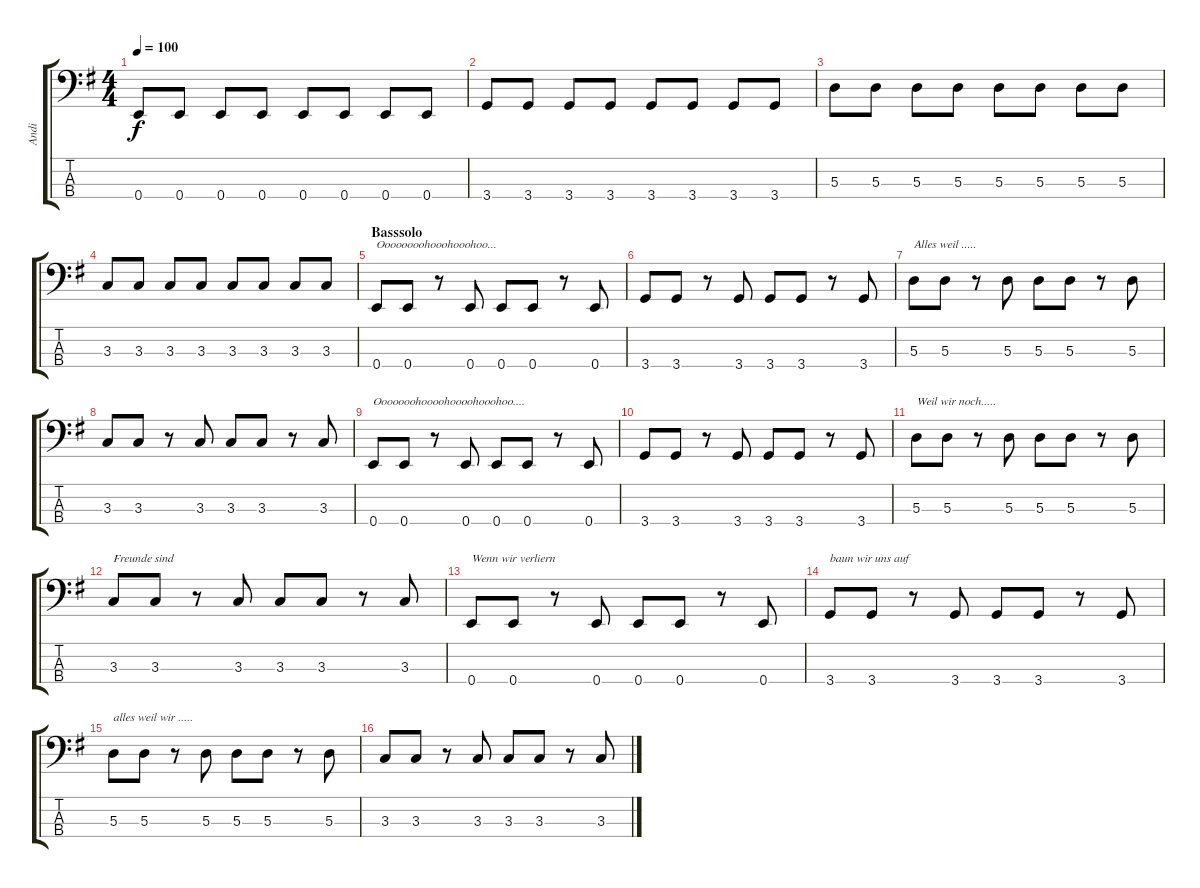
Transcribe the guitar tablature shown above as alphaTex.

\track ("Andi" "Andi") {instrument electricbassfinger}
\staff {score tabs}
\tuning (G2 D2 A1 E1) {hide}
\ts (4 4)
\tempo 100
\clef f4
\ks g
0.4.8{dy f} 0.4.8 0.4.8 0.4.8 0.4.8 0.4.8 0.4.8 0.4.8 |
3.4.8 3.4.8 3.4.8 3.4.8 3.4.8 3.4.8 3.4.8 3.4.8 |
5.3.8 5.3.8 5.3.8 5.3.8 5.3.8 5.3.8 5.3.8 5.3.8 |
3.3.8 3.3.8 3.3.8 3.3.8 3.3.8 3.3.8 3.3.8 3.3.8 |
\section ("" "Basssolo")
0.4.8{txt "Oooooooohooohooohoo..."} 0.4.8 r.8 0.4.8 0.4.8 0.4.8 r.8 0.4.8 |
3.4.8 3.4.8 r.8 3.4.8 3.4.8 3.4.8 r.8 3.4.8 |
5.3.8{txt "Alles weil ....."} 5.3.8 r.8 5.3.8 5.3.8 5.3.8 r.8 5.3.8 |
3.3.8 3.3.8 r.8 3.3.8 3.3.8 3.3.8 r.8 3.3.8 |
0.4.8{txt "Ooooooohoooohoooohooohoo...."} 0.4.8 r.8 0.4.8 0.4.8 0.4.8 r.8 0.4.8 |
3.4.8 3.4.8 r.8 3.4.8 3.4.8 3.4.8 r.8 3.4.8 |
5.3.8{txt "Weil wir noch....."} 5.3.8 r.8 5.3.8 5.3.8 5.3.8 r.8 5.3.8 |
3.3.8{txt "Freunde sind"} 3.3.8 r.8 3.3.8 3.3.8 3.3.8 r.8 3.3.8 |
0.4.8{txt "Wenn wir verliern  "} 0.4.8 r.8 0.4.8 0.4.8 0.4.8 r.8 0.4.8 |
3.4.8{txt "baun wir uns auf"} 3.4.8 r.8 3.4.8 3.4.8 3.4.8 r.8 3.4.8 |
5.3.8{txt "alles weil wir ....."} 5.3.8 r.8 5.3.8 5.3.8 5.3.8 r.8 5.3.8 |
3.3.8 3.3.8 r.8 3.3.8 3.3.8 3.3.8 r.8 3.3.8
